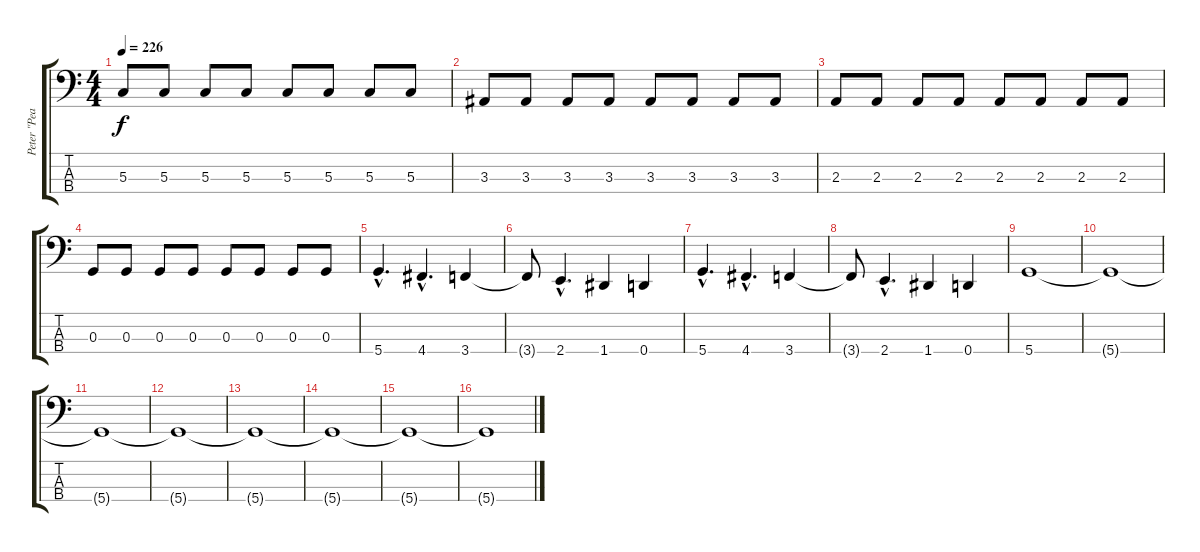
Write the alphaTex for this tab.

\track ("Peter \"Peavy\" Wagner" "Peter \"Pea") {instrument electricbassfinger}
\staff {score tabs}
\tuning (F2 C2 G1 D1) {hide}
\ts (4 4)
\tempo 226
\clef f4
\ks c
5.3.8{dy f} 5.3.8 5.3.8 5.3.8 5.3.8 5.3.8 5.3.8 5.3.8 |
3.3.8 3.3.8 3.3.8 3.3.8 3.3.8 3.3.8 3.3.8 3.3.8 |
2.3.8 2.3.8 2.3.8 2.3.8 2.3.8 2.3.8 2.3.8 2.3.8 |
0.3.8 0.3.8 0.3.8 0.3.8 0.3.8 0.3.8 0.3.8 0.3.8 |
5.4{hac}.4{d} 4.4{hac}.4{d} 3.4.4 |
3.4{t}.8 2.4{hac}.4{d} 1.4.4 0.4.4 |
5.4{hac}.4{d} 4.4{hac}.4{d} 3.4.4 |
3.4{t}.8 2.4{hac}.4{d} 1.4.4 0.4.4 |
5.4.1 |
5.4{t}.1 |
5.4{t}.1 |
5.4{t}.1 |
5.4{t}.1 |
5.4{t}.1 |
5.4{t}.1 |
5.4{t}.1
